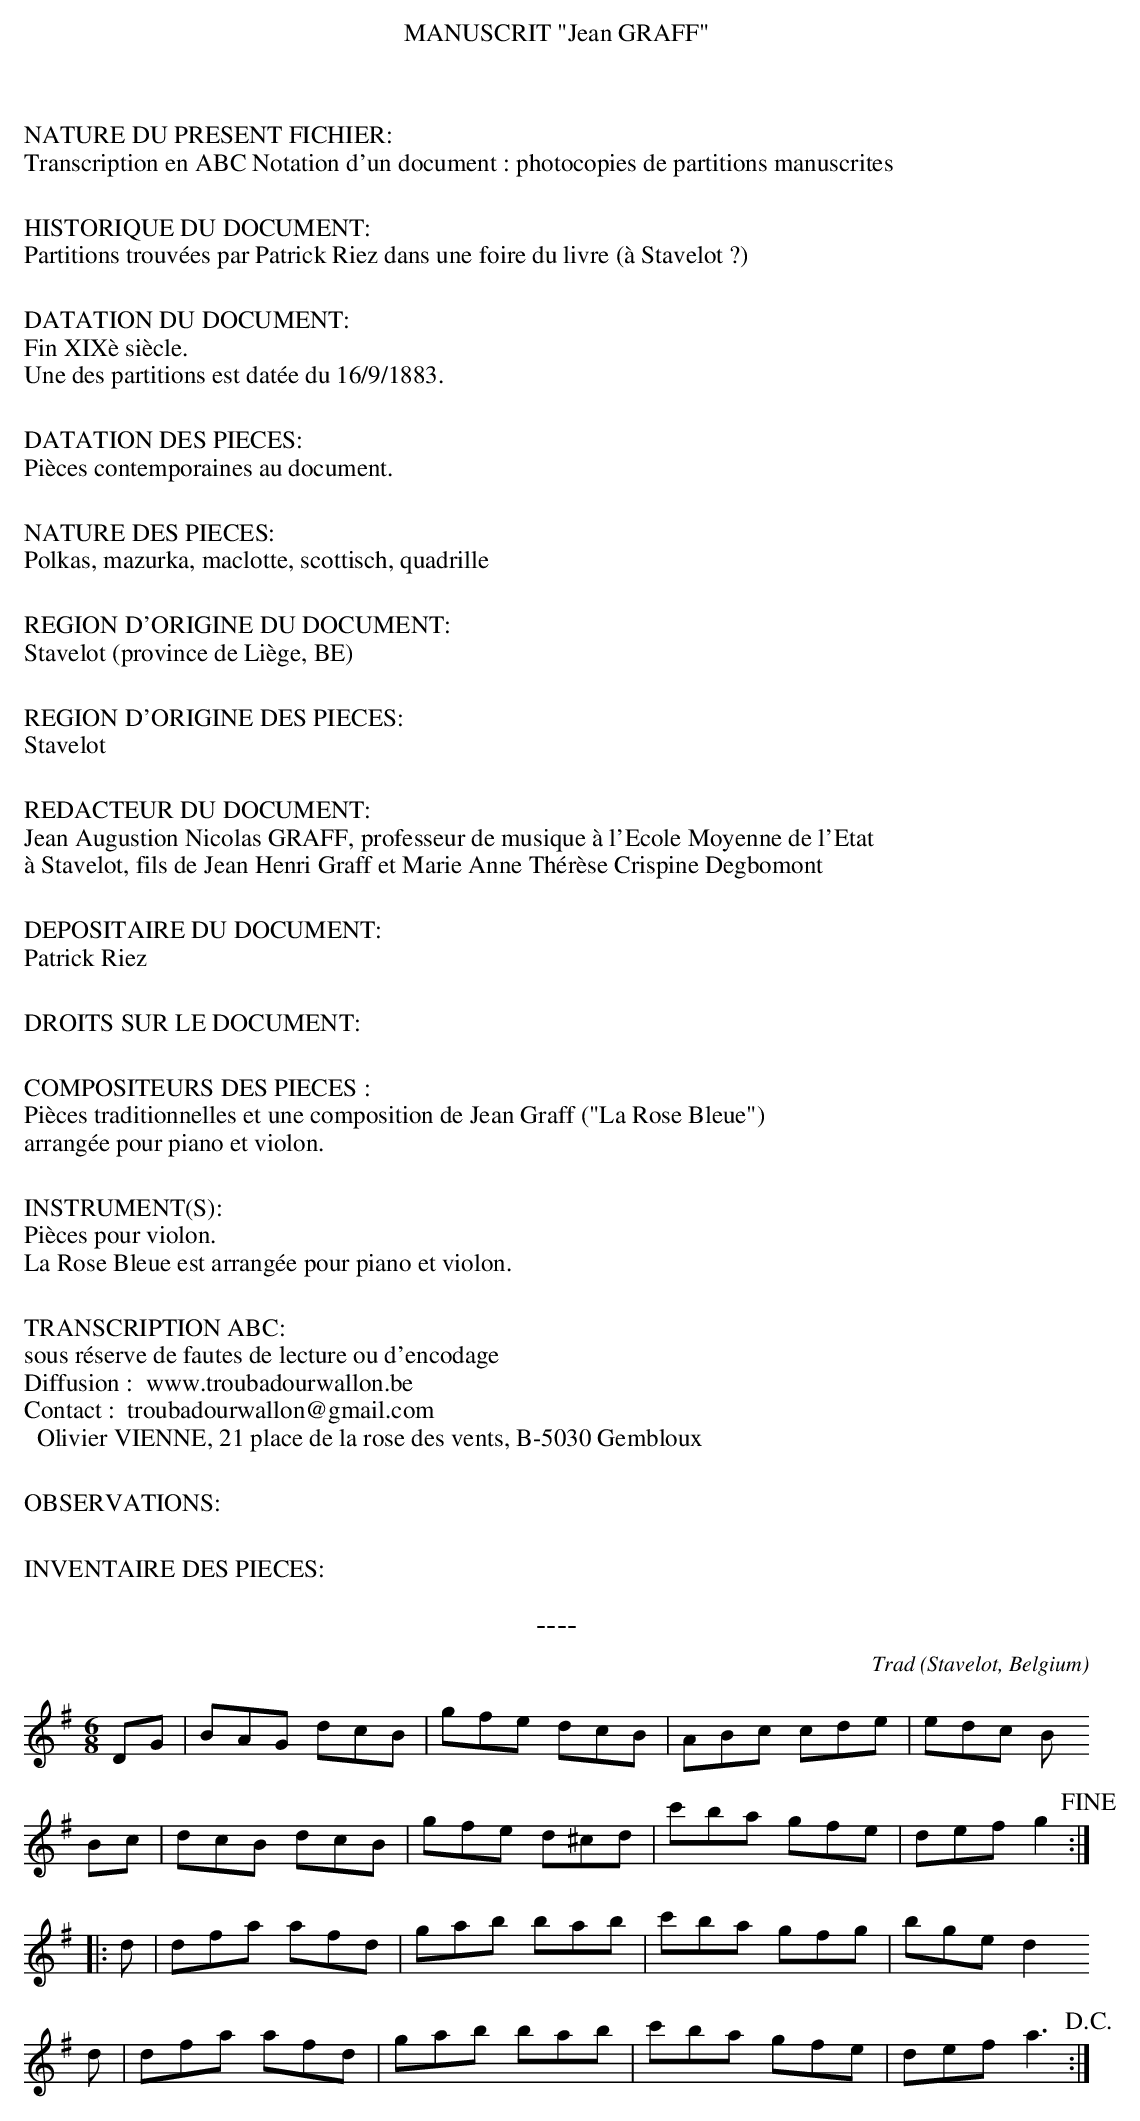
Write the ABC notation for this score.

X:1
T:----
C:Trad
O:Stavelot, Belgium
M:6/8
K:G
L:1/8
DG|BAG dcB|gfe dcB|ABc cde|edc B
Bc|dcB dcB|gfe d^cd|c'ba gfe|def g2!fine!:|
|:d|dfa afd|gab bab|c'ba gfg|bge d2
d|dfa afd|gab bab|c'ba gfe|def a3!D.C.!:|
